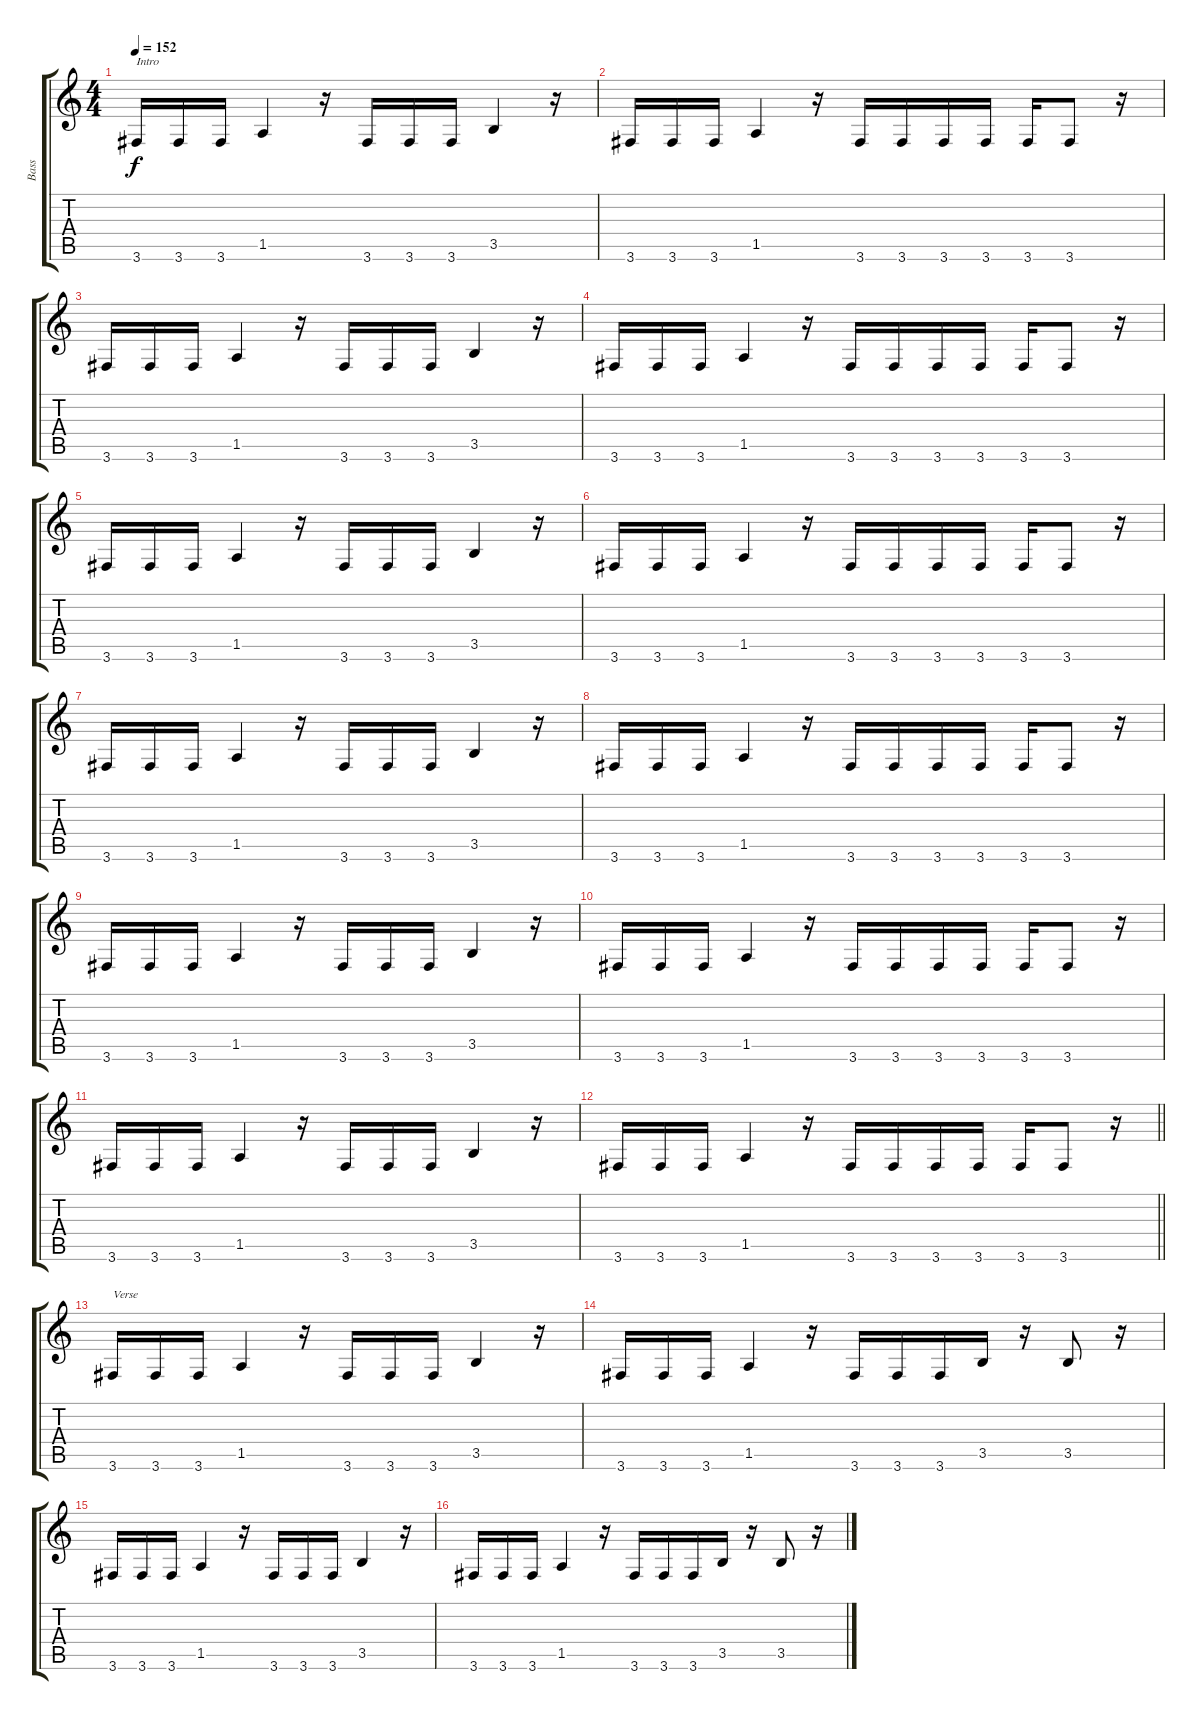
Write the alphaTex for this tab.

\track ("Bass" "Bass") {instrument electricbassfinger}
\staff {score tabs}
\tuning (Eb4 Bb3 Gb3 Db3 Ab2 Eb2) {hide}
\ts (4 4)
\tempo 152
\clef g2
\ks c
3.6.16{txt "Intro" dy f instrument electricbassfinger} 3.6.16 3.6.16 1.5.4 r.16 3.6.16 3.6.16 3.6.16 3.5.4 r.16 |
3.6.16 3.6.16 3.6.16 1.5.4 r.16 3.6.16 3.6.16 3.6.16 3.6.16 3.6.16 3.6.8 r.16 |
3.6.16 3.6.16 3.6.16 1.5.4 r.16 3.6.16 3.6.16 3.6.16 3.5.4 r.16 |
3.6.16 3.6.16 3.6.16 1.5.4 r.16 3.6.16 3.6.16 3.6.16 3.6.16 3.6.16 3.6.8 r.16 |
3.6.16 3.6.16 3.6.16 1.5.4 r.16 3.6.16 3.6.16 3.6.16 3.5.4 r.16 |
3.6.16 3.6.16 3.6.16 1.5.4 r.16 3.6.16 3.6.16 3.6.16 3.6.16 3.6.16 3.6.8 r.16 |
3.6.16 3.6.16 3.6.16 1.5.4 r.16 3.6.16 3.6.16 3.6.16 3.5.4 r.16 |
3.6.16 3.6.16 3.6.16 1.5.4 r.16 3.6.16 3.6.16 3.6.16 3.6.16 3.6.16 3.6.8 r.16 |
3.6.16 3.6.16 3.6.16 1.5.4 r.16 3.6.16 3.6.16 3.6.16 3.5.4 r.16 |
3.6.16 3.6.16 3.6.16 1.5.4 r.16 3.6.16 3.6.16 3.6.16 3.6.16 3.6.16 3.6.8 r.16 |
3.6.16 3.6.16 3.6.16 1.5.4 r.16 3.6.16 3.6.16 3.6.16 3.5.4 r.16 |
\barLineRight lightlight
3.6.16 3.6.16 3.6.16 1.5.4 r.16 3.6.16 3.6.16 3.6.16 3.6.16 3.6.16 3.6.8 r.16 |
3.6.16{txt "Verse"} 3.6.16 3.6.16 1.5.4 r.16 3.6.16 3.6.16 3.6.16 3.5.4 r.16 |
3.6.16 3.6.16 3.6.16 1.5.4 r.16 3.6.16 3.6.16 3.6.16 3.5.16 r.16 3.5.8 r.16 |
3.6.16 3.6.16 3.6.16 1.5.4 r.16 3.6.16 3.6.16 3.6.16 3.5.4 r.16 |
3.6.16 3.6.16 3.6.16 1.5.4 r.16 3.6.16 3.6.16 3.6.16 3.5.16 r.16 3.5.8 r.16
